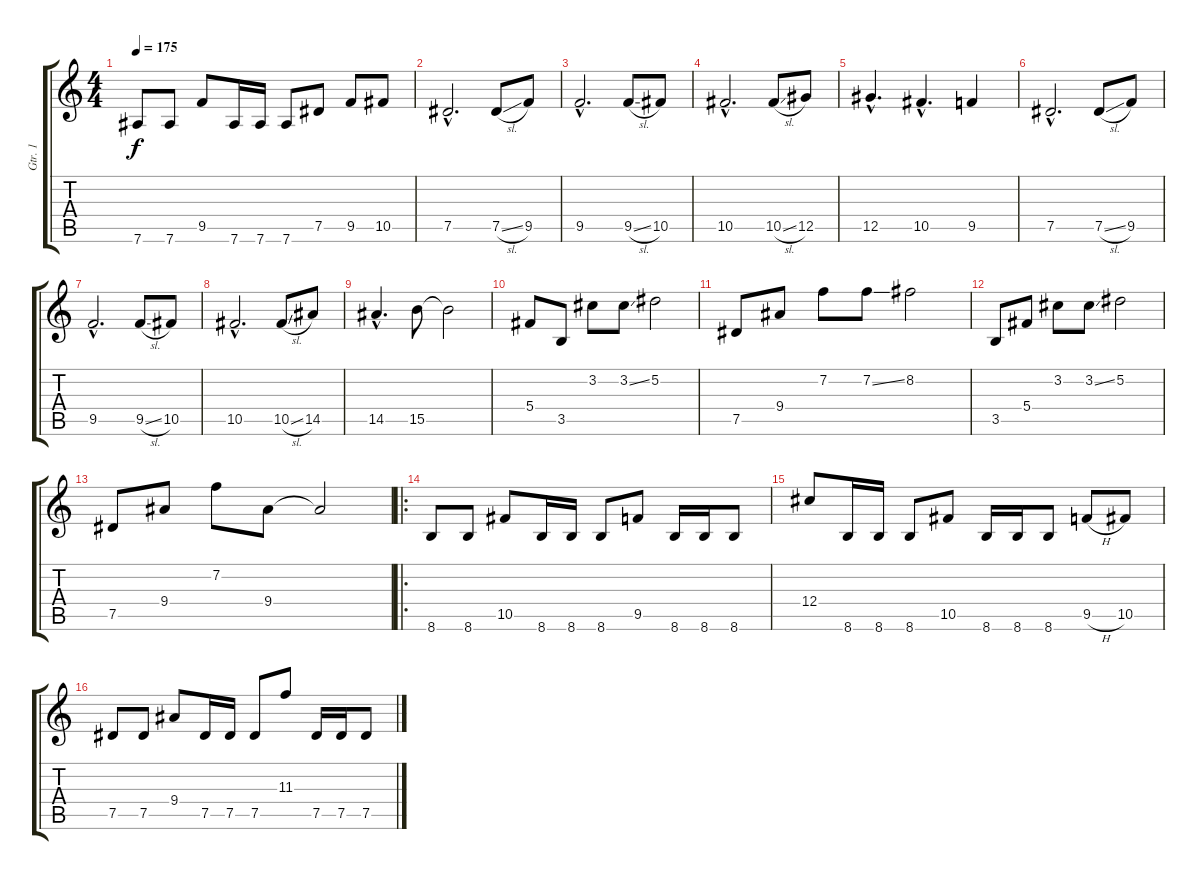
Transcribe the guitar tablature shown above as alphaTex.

\track ("Gtr. 1" "Gtr. 1") {instrument distortionguitar}
\staff {score tabs}
\tuning (Eb4 Bb3 Gb3 Db3 Ab2 Eb2) {hide}
\ts (4 4)
\tempo 175
\clef g2
\ks c
7.6.8{dy f} 7.6.8 9.5.8 7.6.16 7.6.16 7.6.8 7.5.8 9.5.8 10.5.8 |
7.5{hac}.2{d} 7.5{sl}.8 9.5.8 |
9.5{hac}.2{d} 9.5{sl}.8 10.5.8 |
10.5{hac}.2{d} 10.5{sl}.8 12.5.8 |
12.5{hac}.4{d} 10.5{hac}.4{d} 9.5.4 |
7.5{hac}.2{d} 7.5{sl}.8 9.5.8 |
9.5{hac}.2{d} 9.5{sl}.8 10.5.8 |
10.5{hac}.2{d} 10.5{sl}.8 14.5.8 |
14.5{hac}.4{d} 15.5.8 15.5{t}.2 |
5.4.8 3.5.8 3.2.8 3.2{ss}.8 5.2.2 |
7.5.8 9.4.8 7.2.8 7.2{ss}.8 8.2.2 |
3.5.8 5.4.8 3.2.8 3.2{ss}.8 5.2.2 |
7.5.8 9.4.8 7.2.8 9.4.8 9.4{t}.2 |
\ro
8.6.8 8.6.8 10.5.8 8.6.16 8.6.16 8.6.8 9.5.8 8.6.16 8.6.16 8.6.8 |
12.4.8 8.6.16 8.6.16 8.6.8 10.5.8 8.6.16 8.6.16 8.6.8 9.5{h}.8 10.5.8 |
7.5.8 7.5.8 9.4.8 7.5.16 7.5.16 7.5.8 11.3.8 7.5.16 7.5.16 7.5.8
